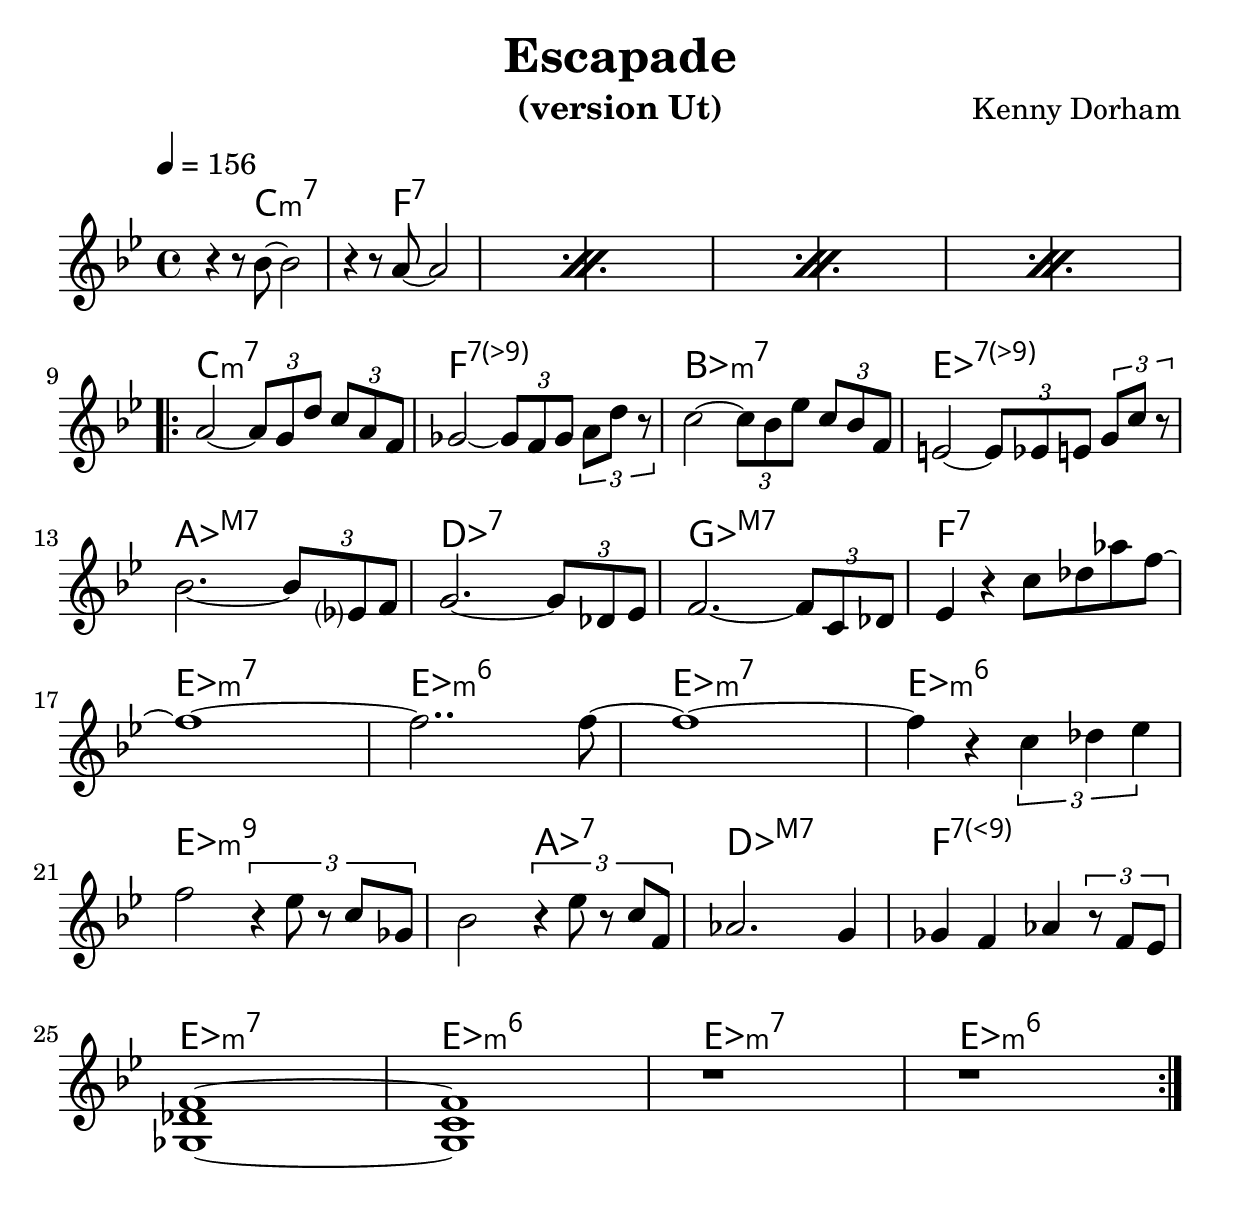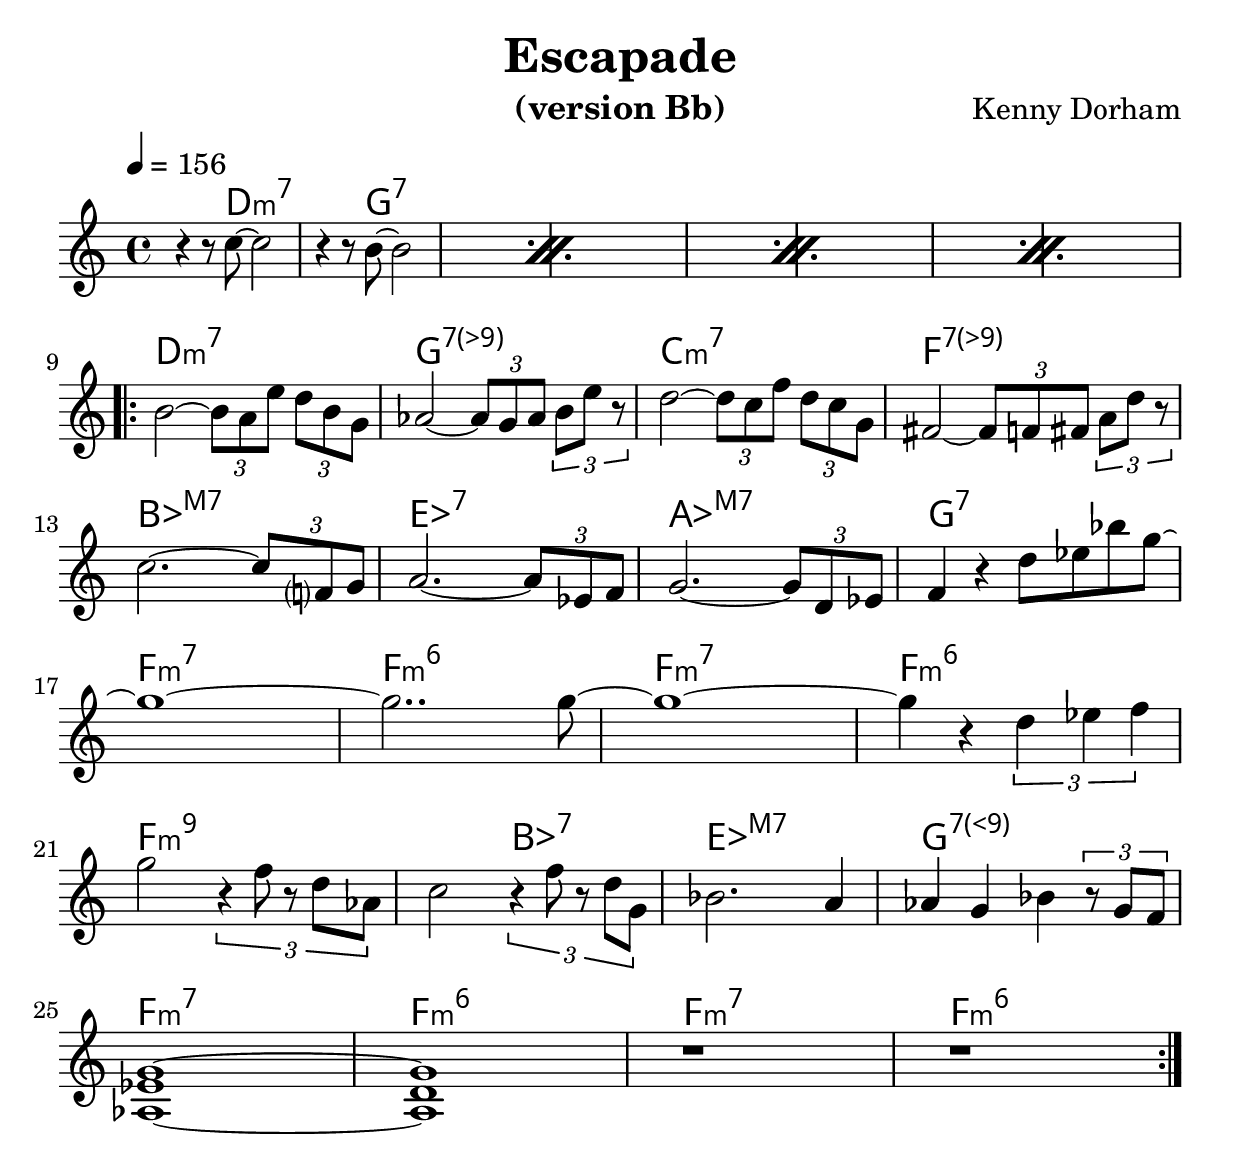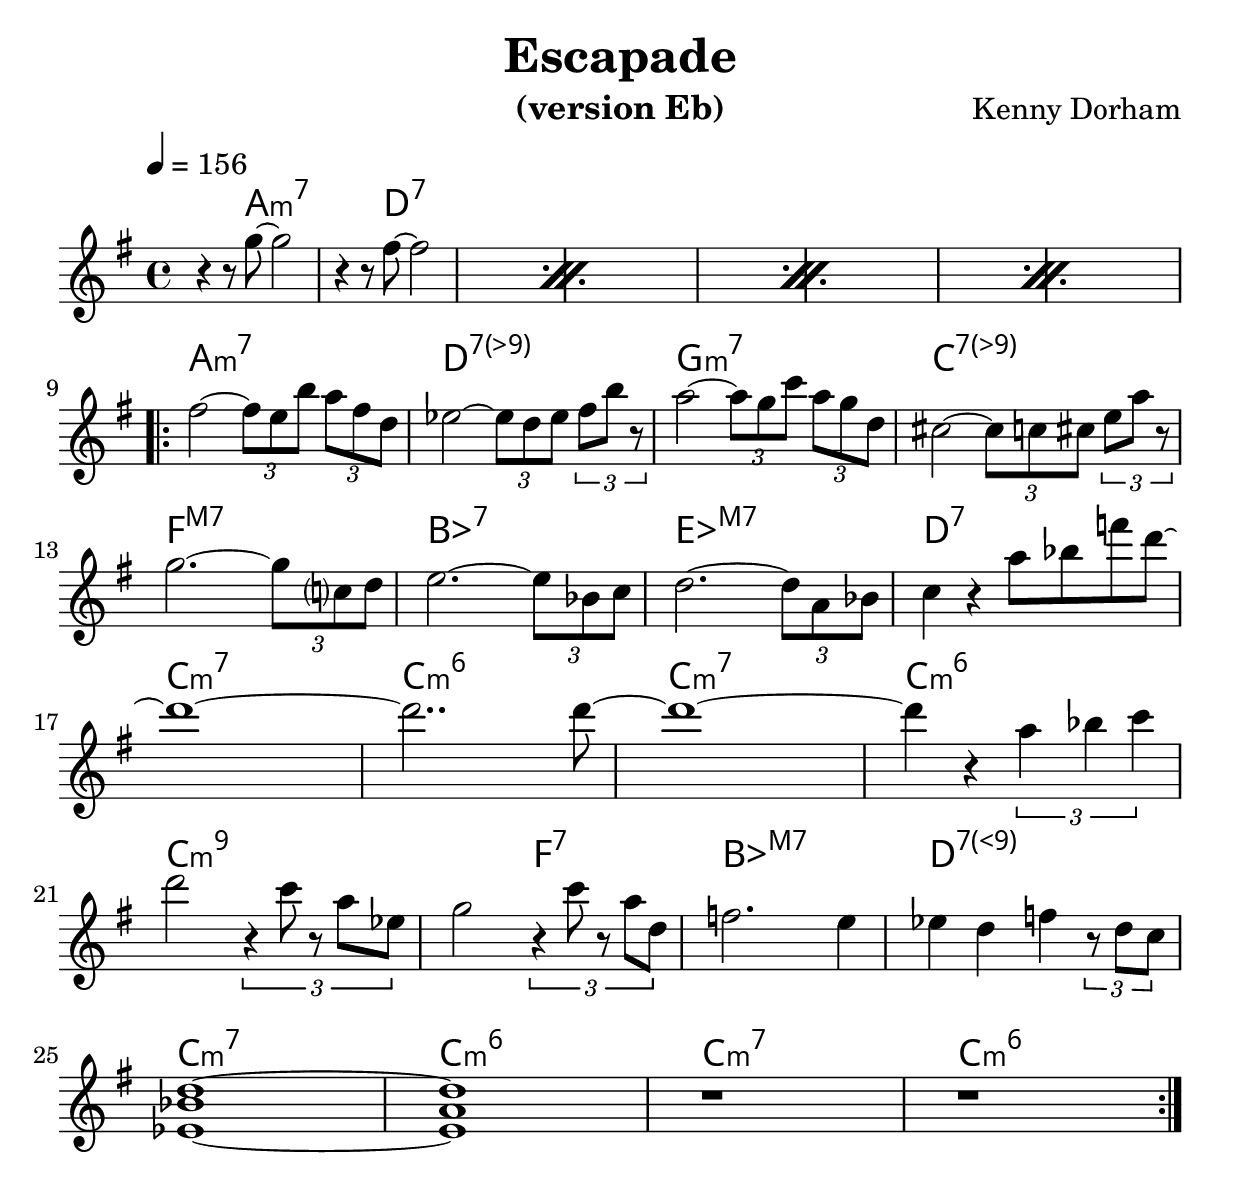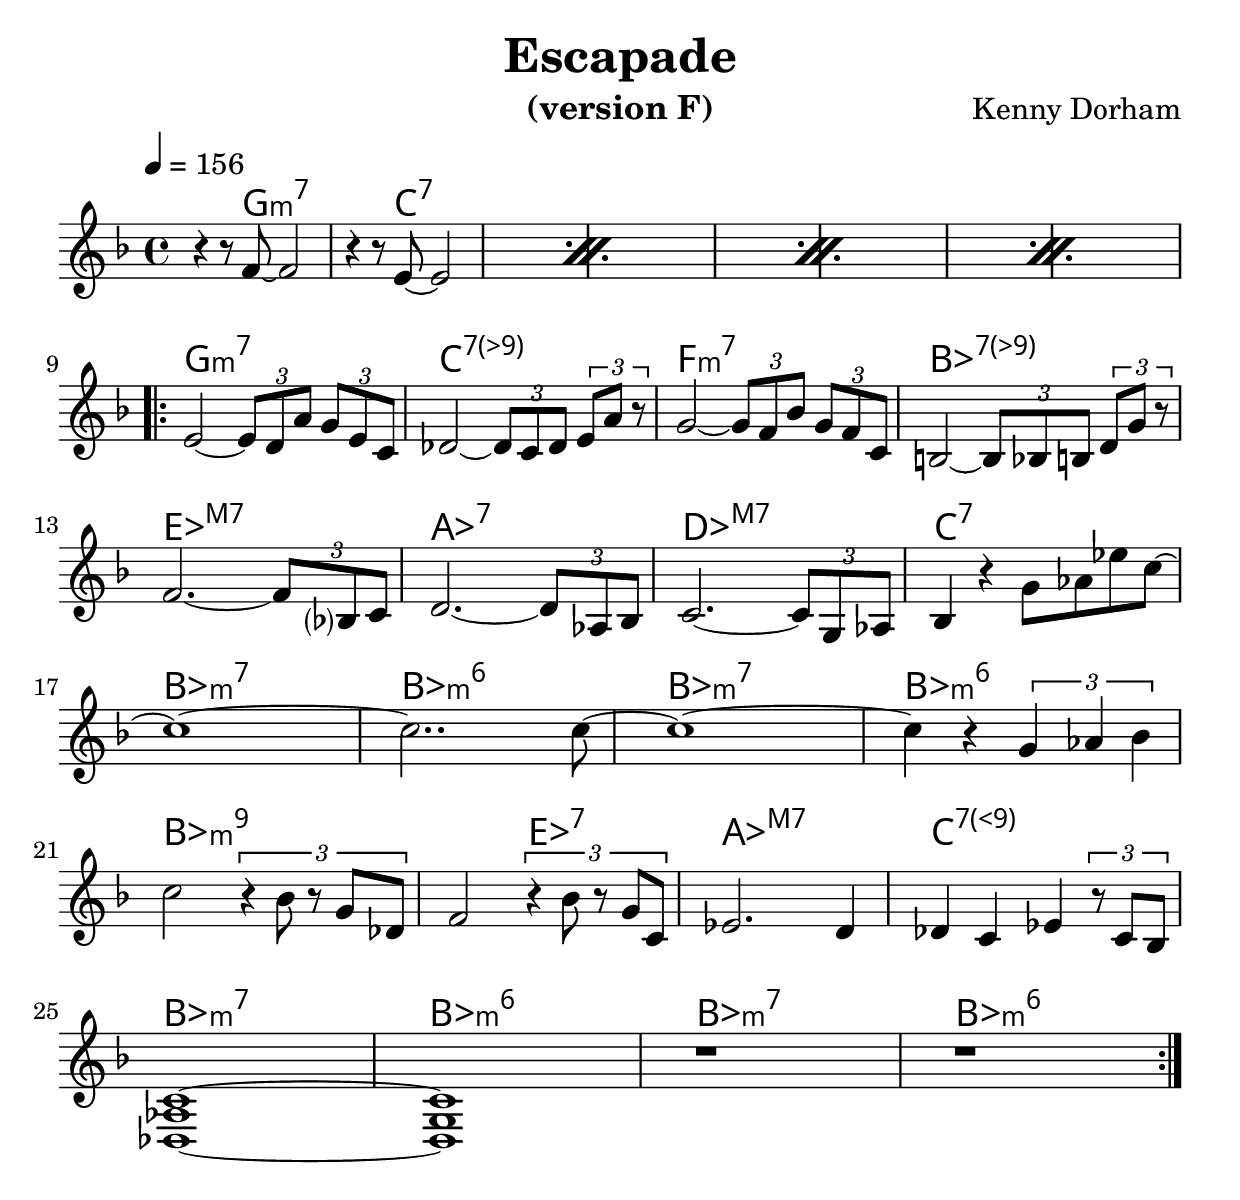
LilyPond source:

% Created on Mon Sep 20 15:23:38 CEST 2010
\version "2.22.0"

#(set-global-staff-size 26)
#(set-default-paper-size "a4")

\include "utils/AccordsJazzDefs.ly"

\paper { indent = 0\cm} 

\header {
  title = "Escapade" 
  composer = "Kenny Dorham"
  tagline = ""

}


accords = \chords {
  \repeat percent 4 {s4. c:m7 s4 s4. f:7 s4  }
  \repeat volta 2 {
  c1:m7 f:7.9- bes:m7 es:7.9-
  aes:maj7 des:7 ges:maj7 f:7
  es:m7 es:m6 es:m7 es:m6
  es:m9 s2 aes:7 des1:maj7 f:7.9-.9+ 
  es:m7 es:m6 es:m7 es:m6
  }
}

theme = \new Staff {
  \time 4/4
  \tempo 4 = 156 
  \set Staff.midiInstrument = "trumpet"
  \key bes \major
  \clef treble
  \accidentalStyle modern-cautionary
  \relative c' { 	
    % Type notes here 
    \compressEmptyMeasures
    \repeat percent 4 {r4 r8 bes'8~ 2 r4 r8 a8~ 2}
    \break
    \repeat volta 2 {
      a2~ \times 2/3 {8 g d'} \times 2/3 {c a f}
      ges2~ \times 2/3 {8 f ges} \times 2/3 {a d r}
      c2~ \times 2/3 {8 bes es} \times 2/3 {c bes f}
      e2~ \times 2/3 {8 es e} \times 2/3 {g c r}
      \break
      bes2.~ \times 2/3 {8 es, f}
      g2.~ \times 2/3 {8 des es}
      f2.~ \times 2/3 {8 c des} es4 r c'8 des aes' 
      f~ 
      \break
      1~ 2.. 8~ 1~ 4 r \times 2/3 {c des es}
      \break
      f2 \times 2/3 {r4 es8 r c ges}
      bes2 \times 2/3 {r4 es8 r c f,}
      aes2. g4 ges f aes \times 2/3 {r8 f es}
      \break
      <ges,~ des' f~>1 <ges c f>
      r r
    }
  }
}

\include "utils/books.ly"

